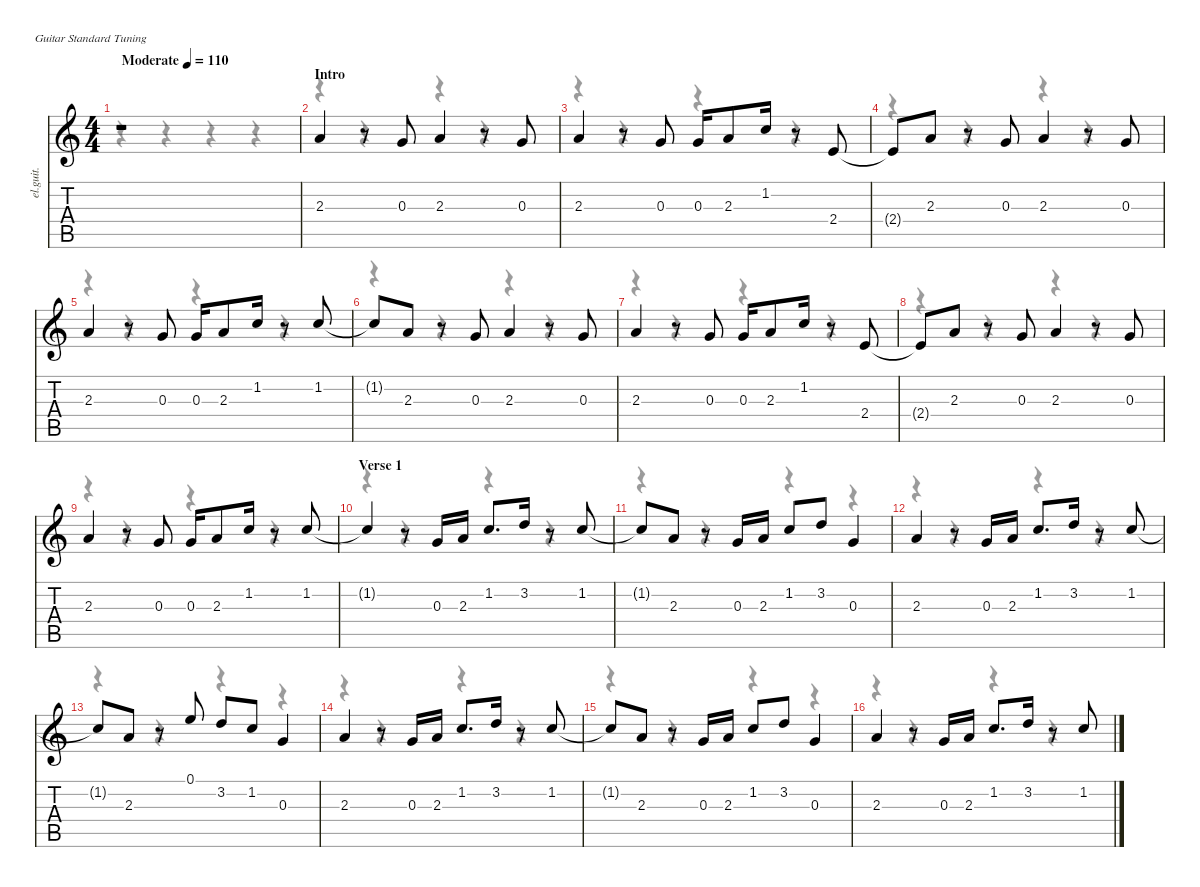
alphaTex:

\defaultSystemsLayout 4
\hideDynamics
\bracketExtendMode nobrackets
\otherSystemsTrackNameOrientation horizontal
\track ("Gtr Clean" "el.guit.") {instrument electricguitarclean}
\staff {score tabs}
\tuning (E4 B3 G3 D3 A2 E2)
\voice
\ts (4 4)
\beaming (8 2 2 2 2)
\tempo (110 "Moderate")
\clef g2
\ks c
r.1{dy f instrument electricguitarclean} |
\section ("" "Intro")
2.3.4 r.8 0.3.8 2.3.4 r.8 0.3.8 |
2.3.4 r.8 0.3.8 0.3.16 2.3.8 1.2.16 r.8 2.4.8 |
2.4{t}.8 2.3.8 r.8 0.3.8 2.3.4 r.8 0.3.8 |
2.3.4 r.8 0.3.8 0.3.16 2.3.8 1.2.16 r.8 1.2.8 |
1.2{t}.8 2.3.8 r.8 0.3.8 2.3.4 r.8 0.3.8 |
2.3.4 r.8 0.3.8 0.3.16 2.3.8 1.2.16 r.8 2.4.8 |
2.4{t}.8 2.3.8 r.8 0.3.8 2.3.4 r.8 0.3.8 |
2.3.4 r.8 0.3.8 0.3.16 2.3.8 1.2.16 r.8 1.2.8 |
\section ("" "Verse 1")
1.2{t}.4 r.8 0.3.16 2.3.16 1.2.8{d} 3.2.16 r.8 1.2.8 |
1.2{t}.8 2.3.8 r.8 0.3.16 2.3.16 1.2.8 3.2.8 0.3.4 |
2.3.4 r.8 0.3.16 2.3.16 1.2.8{d} 3.2.16 r.8 1.2.8 |
1.2{t}.8 2.3.8 r.8 0.1.8 3.2.8 1.2.8 0.3.4 |
2.3.4 r.8 0.3.16 2.3.16 1.2.8{d} 3.2.16 r.8 1.2.8 |
1.2{t}.8 2.3.8 r.8 0.3.16 2.3.16 1.2.8 3.2.8 0.3.4 |
2.3.4 r.8 0.3.16 2.3.16 1.2.8{d} 3.2.16 r.8 1.2.8
\voice
\clef g2
\ottava regular
\simile none
\ks c
r.4{dy mf} r.4 r.4 r.4 |
r.4 r.4 r.4 r.4 |
r.4 r.4 r.4 r.4 |
r.4 r.4 r.4 r.4 |
r.4 r.4 r.4 r.4 |
r.4 r.4 r.4 r.4 |
r.4 r.4 r.4 r.4 |
r.4 r.4 r.4 r.4 |
r.4 r.4 r.4 r.4 |
r.4 r.4 r.4 r.4 |
r.4 r.4 r.4 r.4 |
r.4 r.4 r.4 r.4 |
r.4 r.4 r.4 r.4 |
r.4 r.4 r.4 r.4 |
r.4 r.4 r.4 r.4 |
r.4 r.4 r.4 r.4
